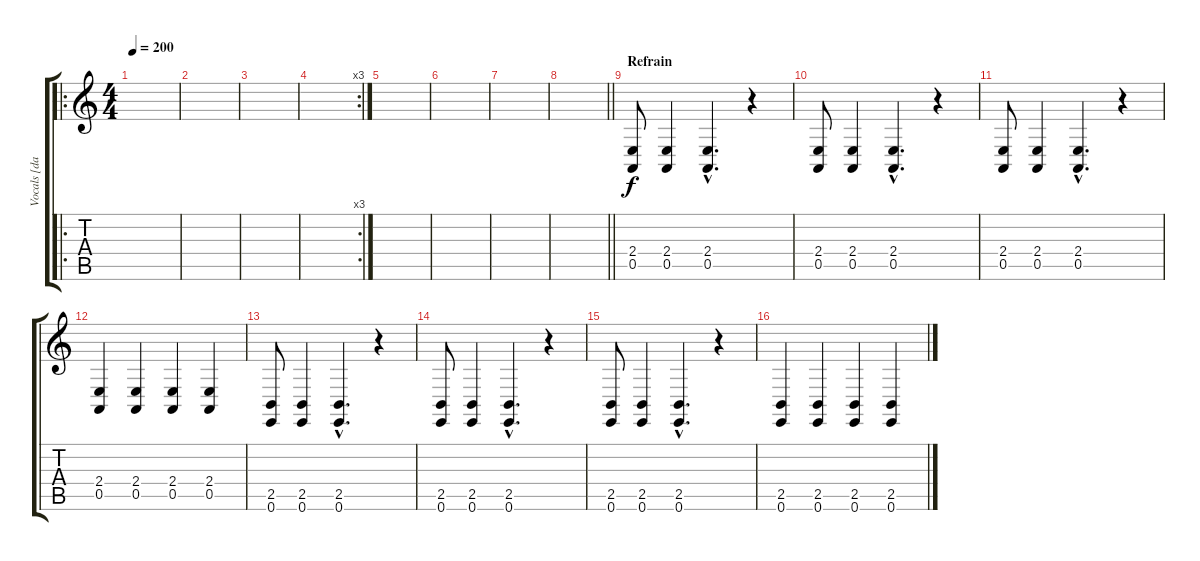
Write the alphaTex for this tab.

\track ("Vocals [dark]" "Vocals [da") {instrument synthdrum}
\staff {score tabs}
\tuning (E4 B3 G3 D3 A2 E2) {hide}
\ro
\ts (4 4)
\tempo 200
\clef g2
\ks c
|
|
|
\rc 3
|
|
|
|
\barLineRight lightlight
|
\section ("" "Refrain")
(2.4 0.5).8 (2.4 0.5).4 (2.4{hac} 0.5{hac}).4{d} r.4 |
(2.4 0.5).8 (2.4 0.5).4 (2.4{hac} 0.5{hac}).4{d} r.4 |
(2.4 0.5).8 (2.4 0.5).4 (2.4{hac} 0.5{hac}).4{d} r.4 |
(2.4 0.5).4 (2.4 0.5).4 (2.4 0.5).4 (2.4 0.5).4 |
(2.5 0.6).8 (2.5 0.6).4 (2.5{hac} 0.6{hac}).4{d} r.4 |
(2.5 0.6).8 (2.5 0.6).4 (2.5{hac} 0.6{hac}).4{d} r.4 |
(2.5 0.6).8 (2.5 0.6).4 (2.5{hac} 0.6{hac}).4{d} r.4 |
(2.5 0.6).4 (2.5 0.6).4 (2.5 0.6).4 (2.5 0.6).4
